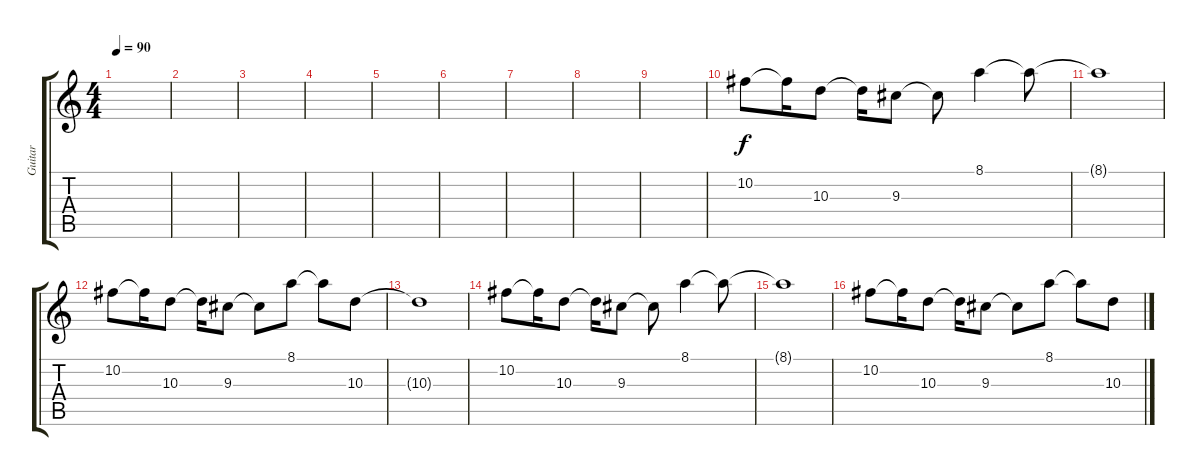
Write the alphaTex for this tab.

\track ("Guitar" "Guitar") {instrument electricguitarmuted}
\staff {score tabs}
\tuning (Db4 Ab3 E3 B2 Gb2 B1) {hide}
\ts (4 4)
\tempo 90
\clef g2
\ks c
|
|
|
|
|
|
|
|
|
10.2.8 10.2{t}.16 10.3.8 10.3{t}.16 9.3.8 9.3{t}.8 8.1.4 8.1{t}.8 |
8.1{t}.1 |
10.2.8 10.2{t}.16 10.3.8 10.3{t}.16 9.3.8 9.3{t}.8 8.1.8 8.1{t}.8 10.3.8 |
10.3{t}.1 |
10.2.8 10.2{t}.16 10.3.8 10.3{t}.16 9.3.8 9.3{t}.8 8.1.4 8.1{t}.8 |
8.1{t}.1 |
10.2.8 10.2{t}.16 10.3.8 10.3{t}.16 9.3.8 9.3{t}.8 8.1.8 8.1{t}.8 10.3.8
